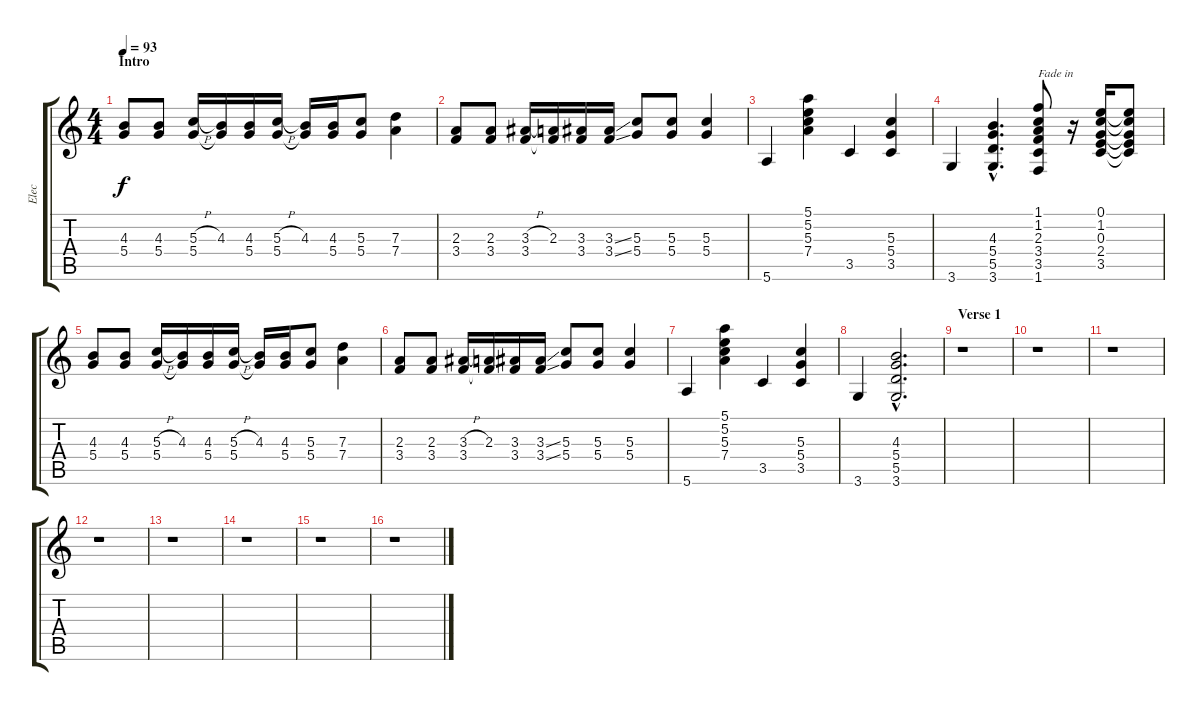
\track ("Elec" "Elec") {instrument overdrivenguitar}
\staff {score tabs}
\tuning (E4 B3 G3 D3 A2 E2) {hide}
\ts (4 4)
\section ("" "Intro")
\tempo 93
\clef g2
\ks c
(4.3 5.4).8{dy f instrument overdrivenguitar} (4.3 5.4).8 (5.3{h} 5.4).16 (4.3 5.4{t}).16 (4.3 5.4).16 (5.3{h} 5.4).16 (4.3 5.4{t}).16 (4.3 5.4).16 (5.3 5.4).8 (7.3 7.4).4 |
(2.3 3.4).8 (2.3 3.4).8 (3.3{h} 3.4).16 (2.3 3.4{t}).16 (3.3 3.4).16 (3.3{ss} 3.4{ss}).16 (5.3 5.4).8 (5.3 5.4).8 (5.3 5.4).4 |
5.6.4 (5.1 5.2 5.3 7.4).4 3.5.4 (5.3 5.4 3.5).4 |
3.6.4 (4.3{hac} 5.4{hac} 5.5{hac} 3.6{hac}).4{d} (1.1 1.2 2.3 3.4 3.5 1.6).8{txt "Fade in"} r.16 (0.1 1.2 0.3 2.4 3.5).16 (0.1{t} 1.2{t} 0.3{t} 2.4{t} 3.5{t}).8 |
(4.3 5.4).8 (4.3 5.4).8 (5.3{h} 5.4).16 (4.3 5.4{t}).16 (4.3 5.4).16 (5.3{h} 5.4).16 (4.3 5.4{t}).16 (4.3 5.4).16 (5.3 5.4).8 (7.3 7.4).4 |
(2.3 3.4).8 (2.3 3.4).8 (3.3{h} 3.4).16 (2.3 3.4{t}).16 (3.3 3.4).16 (3.3{ss} 3.4{ss}).16 (5.3 5.4).8 (5.3 5.4).8 (5.3 5.4).4 |
5.6.4 (5.1 5.2 5.3 7.4).4 3.5.4 (5.3 5.4 3.5).4 |
3.6.4 (4.3{hac} 5.4{hac} 5.5{hac} 3.6{hac}).2{d} |
\section ("" "Verse 1")
r.1 |
r.1 |
r.1 |
r.1 |
r.1 |
r.1 |
r.1 |
r.1
